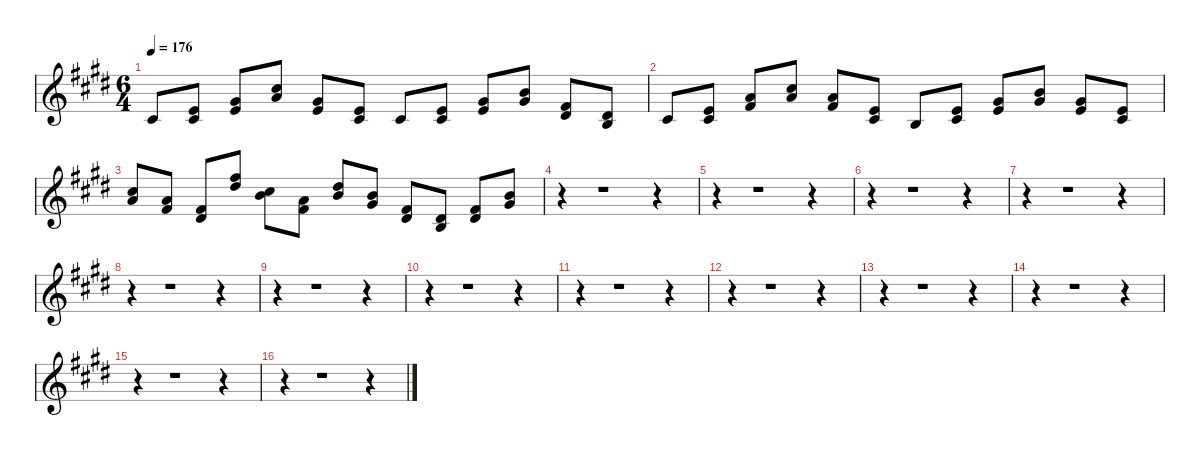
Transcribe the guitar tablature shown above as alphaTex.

\defaultSystemsLayout 4
\hideDynamics
\bracketExtendMode nobrackets
\singleTrackTrackNamePolicy hidden
\multiTrackTrackNamePolicy hidden
\firstSystemTrackNameMode fullname
\firstSystemTrackNameOrientation horizontal
\otherSystemsTrackNameOrientation horizontal
\track ("Oboe" "ob.") {instrument oboe}
\staff {score}
\tuning (E4 B3 G3 D3 A2 E2)
\ts (6 4)
\tempo 176
\clef g2
\ks e
16.5{acc #}.8{dy mp beam Up} (14.4{acc forcenatural} 16.5{acc #}).8{beam Up} (13.3{acc #} 14.4{acc forcenatural}).8{beam Up} (14.2{acc #} 14.3{acc forcenatural}).8{beam Up} (13.3{acc #} 14.4{acc forcenatural}).8{beam Up} (14.4{acc forcenatural} 16.5{acc #}).8{beam Up} 16.5{acc #}.8{beam Up} (14.4{acc forcenatural} 16.5{acc #}).8{beam Up} (13.3{acc #} 14.4{acc forcenatural}).8{beam Up} (12.2{acc forcenatural} 13.3{acc #}).8{beam Up} (16.4{acc #} 18.5{acc #}).8{beam Up} (13.4{acc #} 14.5{acc forcenatural}).8{beam Up} |
16.5{acc #}.8{beam Up} (14.4{acc forcenatural} 16.5{acc #}).8{beam Up} (14.3{acc forcenatural} 16.4{acc #}).8{beam Up} (14.2{acc #} 14.3{acc forcenatural}).8{beam Up} (14.3{acc forcenatural} 16.4{acc #}).8{beam Up} (14.4{acc forcenatural} 16.5{acc #}).8{beam Up} 14.5{acc forcenatural}.8{beam Up} (14.4{acc forcenatural} 16.5{acc #}).8{beam Up} (13.3{acc #} 14.4{acc forcenatural}).8{beam Up} (12.2{acc forcenatural} 13.3{acc #}).8{beam Up} (13.3{acc #} 14.4{acc forcenatural}).8{beam Up} (14.4{acc forcenatural} 16.5{acc #}).8{beam Up} |
(14.2{acc #} 14.3{acc forcenatural}).8{beam Up} (14.3{acc forcenatural} 16.4{acc #}).8{beam Up} (16.4{acc #} 18.5{acc #}).8{beam Up} (14.1{acc #} 16.2{acc #}).8{beam Down} (14.2{acc #} 16.3{acc forcenatural}).8{beam Down} (14.3{acc forcenatural} 16.4{acc #}).8{beam Down} (16.2{acc #} 16.3{acc forcenatural}).8{beam Up} (12.2{acc forcenatural} 13.3{acc #}).8{beam Up} (16.4{acc #} 18.5{acc #}).8{beam Up} (13.4{acc #} 14.5{acc forcenatural}).8{beam Up} (16.4{acc #} 18.5{acc #}).8{beam Up} (12.2{acc forcenatural} 13.3{acc #}).8{beam Up} |
r.4{beam Down} r.1{beam Down} r.4{beam Down} |
r.4{beam Down} r.1{beam Down} r.4{beam Down} |
r.4{beam Down} r.1{beam Down} r.4{beam Down} |
r.4{beam Down} r.1{beam Down} r.4{beam Down} |
r.4{beam Down} r.1{beam Down} r.4{beam Down} |
r.4{beam Down} r.1{beam Down} r.4{beam Down} |
r.4{beam Down} r.1{beam Down} r.4{beam Down} |
r.4{beam Down} r.1{beam Down} r.4{beam Down} |
r.4{beam Down} r.1{beam Down} r.4{beam Down} |
r.4{beam Down} r.1{beam Down} r.4{beam Down} |
r.4{beam Down} r.1{beam Down} r.4{beam Down} |
r.4{beam Down} r.1{beam Down} r.4{beam Down} |
r.4{beam Down} r.1{beam Down} r.4{beam Down}
